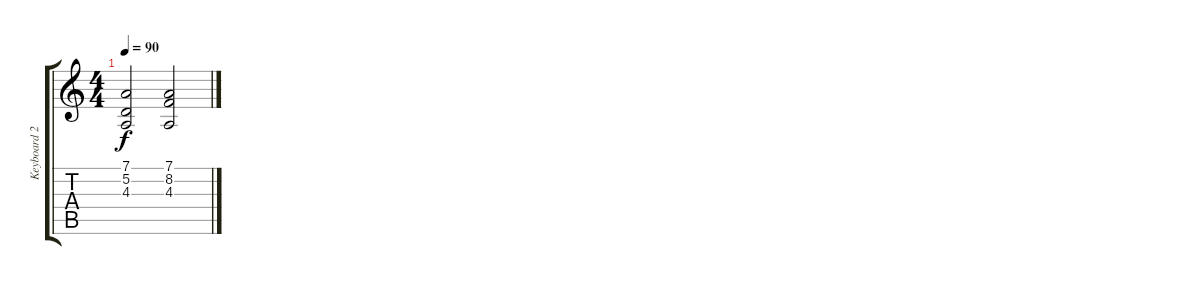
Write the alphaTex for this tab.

\track ("Keyboard 2" "Keyboard 2") {instrument stringensemble1}
\staff {score tabs}
\tuning (D4 A3 F3 C3 G2 D2) {hide}
\ts (4 4)
\tempo 90
\clef g2
\ks c
(7.1 5.2 4.3).2{dy f} (7.1 8.2 4.3).2
